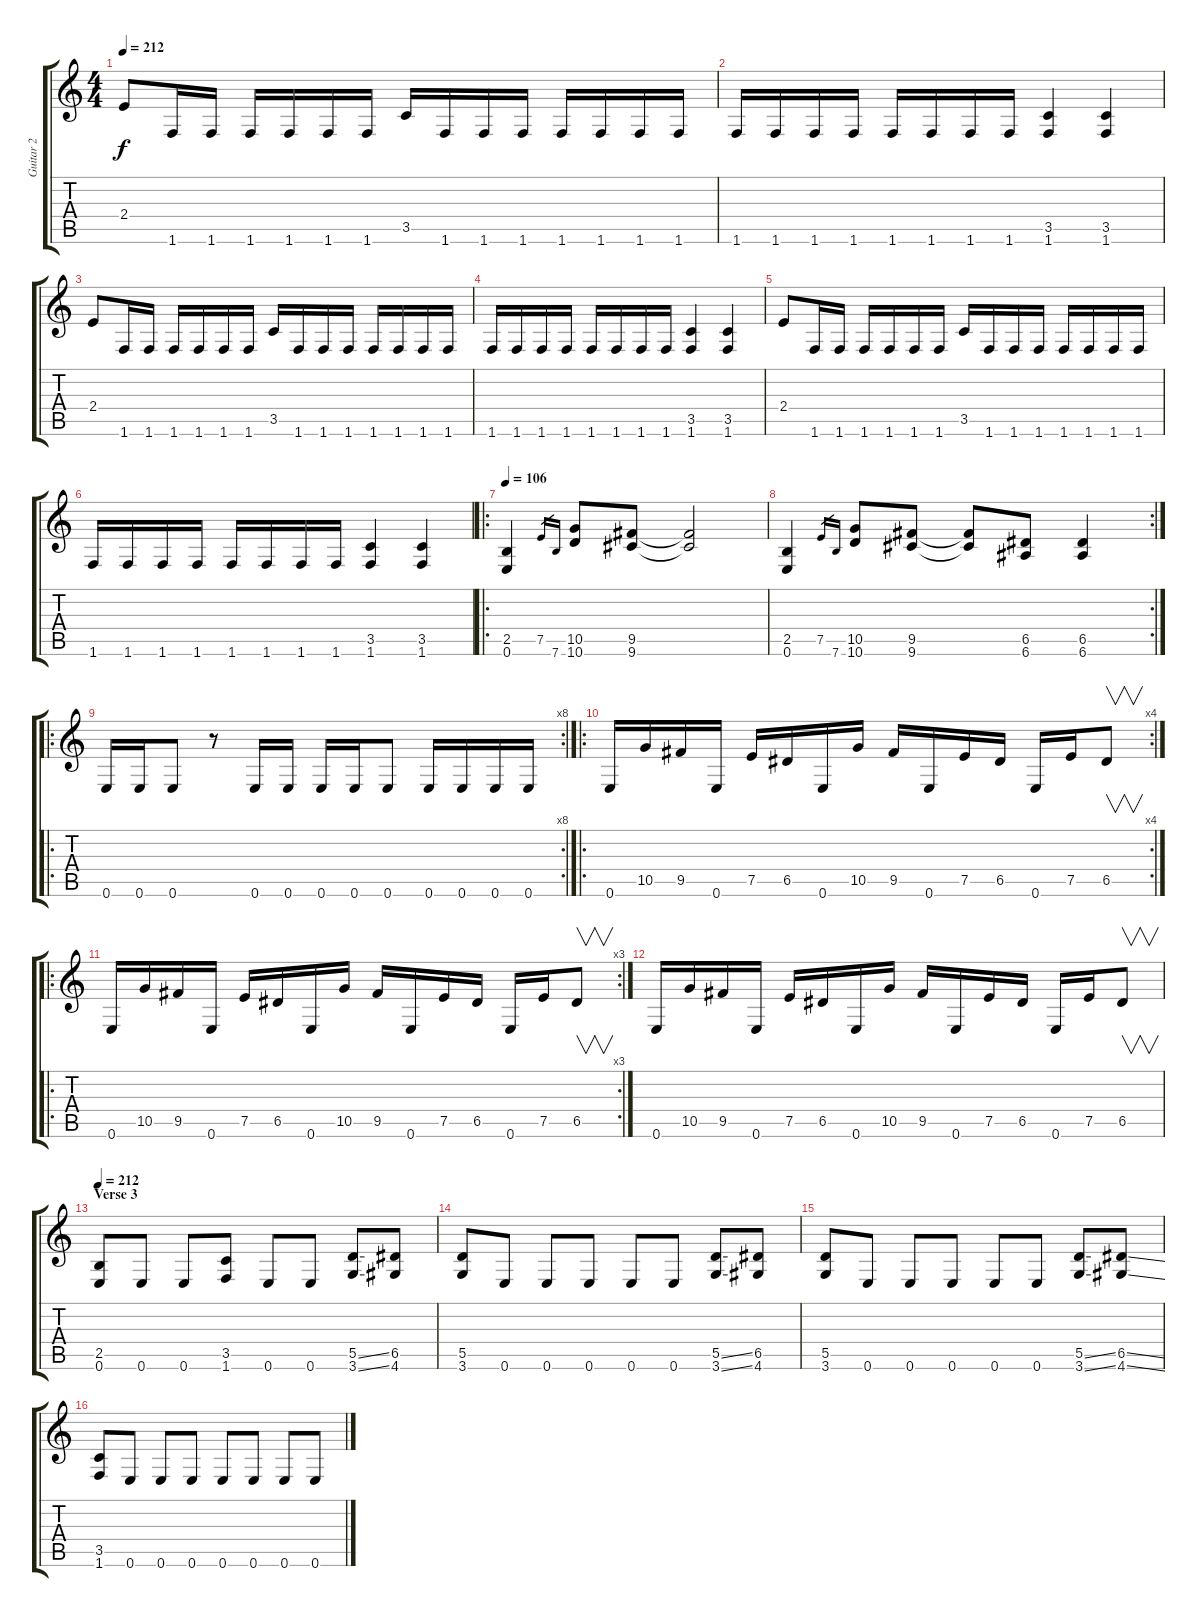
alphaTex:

\track ("Guitar 2" "Guitar 2") {instrument distortionguitar}
\staff {score tabs}
\tuning (E4 B3 G3 D3 A2 E2) {hide}
\ts (4 4)
\tempo 212
\clef g2
\ks c
2.4.8{dy f} 1.6.16 1.6.16 1.6.16 1.6.16 1.6.16 1.6.16 3.5.16 1.6.16 1.6.16 1.6.16 1.6.16 1.6.16 1.6.16 1.6.16 |
1.6.16 1.6.16 1.6.16 1.6.16 1.6.16 1.6.16 1.6.16 1.6.16 (3.5 1.6).4 (3.5 1.6).4 |
2.4.8 1.6.16 1.6.16 1.6.16 1.6.16 1.6.16 1.6.16 3.5.16 1.6.16 1.6.16 1.6.16 1.6.16 1.6.16 1.6.16 1.6.16 |
1.6.16 1.6.16 1.6.16 1.6.16 1.6.16 1.6.16 1.6.16 1.6.16 (3.5 1.6).4 (3.5 1.6).4 |
2.4.8 1.6.16 1.6.16 1.6.16 1.6.16 1.6.16 1.6.16 3.5.16 1.6.16 1.6.16 1.6.16 1.6.16 1.6.16 1.6.16 1.6.16 |
1.6.16 1.6.16 1.6.16 1.6.16 1.6.16 1.6.16 1.6.16 1.6.16 (3.5 1.6).4 (3.5 1.6).4 |
\ro
\tempo 106
(2.5 0.6).4 7.5.16{gr} 7.6.16{gr} (10.5 10.6).8 (9.5 9.6).8 (9.5{t} 9.6{t}).2 |
\rc 2
(2.5 0.6).4 7.5.16{gr} 7.6.16{gr} (10.5 10.6).8 (9.5 9.6).8 (9.5{t} 9.6{t}).8 (6.5 6.6).8 (6.5 6.6).4 |
\ro
\rc 8
0.6.16 0.6.16 0.6.8 r.8 0.6.16 0.6.16 0.6.16 0.6.16 0.6.8 0.6.16 0.6.16 0.6.16 0.6.16 |
\ro
\rc 4
0.6.16 10.5.16 9.5.16 0.6.16 7.5.16 6.5.16 0.6.16 10.5.16 9.5.16 0.6.16 7.5.16 6.5.16 0.6.16 7.5.16 6.5.8{v} |
\ro
\rc 3
0.6.16 10.5.16 9.5.16 0.6.16 7.5.16 6.5.16 0.6.16 10.5.16 9.5.16 0.6.16 7.5.16 6.5.16 0.6.16 7.5.16 6.5.8{v} |
0.6.16 10.5.16 9.5.16 0.6.16 7.5.16 6.5.16 0.6.16 10.5.16 9.5.16 0.6.16 7.5.16 6.5.16 0.6.16 7.5.16 6.5.8{v} |
\section ("" "Verse 3")
\tempo 212
(2.5 0.6).8 0.6.8 0.6.8 (3.5 1.6).8 0.6.8 0.6.8 (5.5{ss} 3.6{ss}).8 (6.5 4.6).8 |
(5.5 3.6).8 0.6.8 0.6.8 0.6.8 0.6.8 0.6.8 (5.5{ss} 3.6{ss}).8 (6.5 4.6).8 |
(5.5 3.6).8 0.6.8 0.6.8 0.6.8 0.6.8 0.6.8 (5.5{ss} 3.6{ss}).8 (6.5{ss} 4.6{ss}).8 |
(3.5 1.6).8 0.6.8 0.6.8 0.6.8 0.6.8 0.6.8 0.6.8 0.6.8
